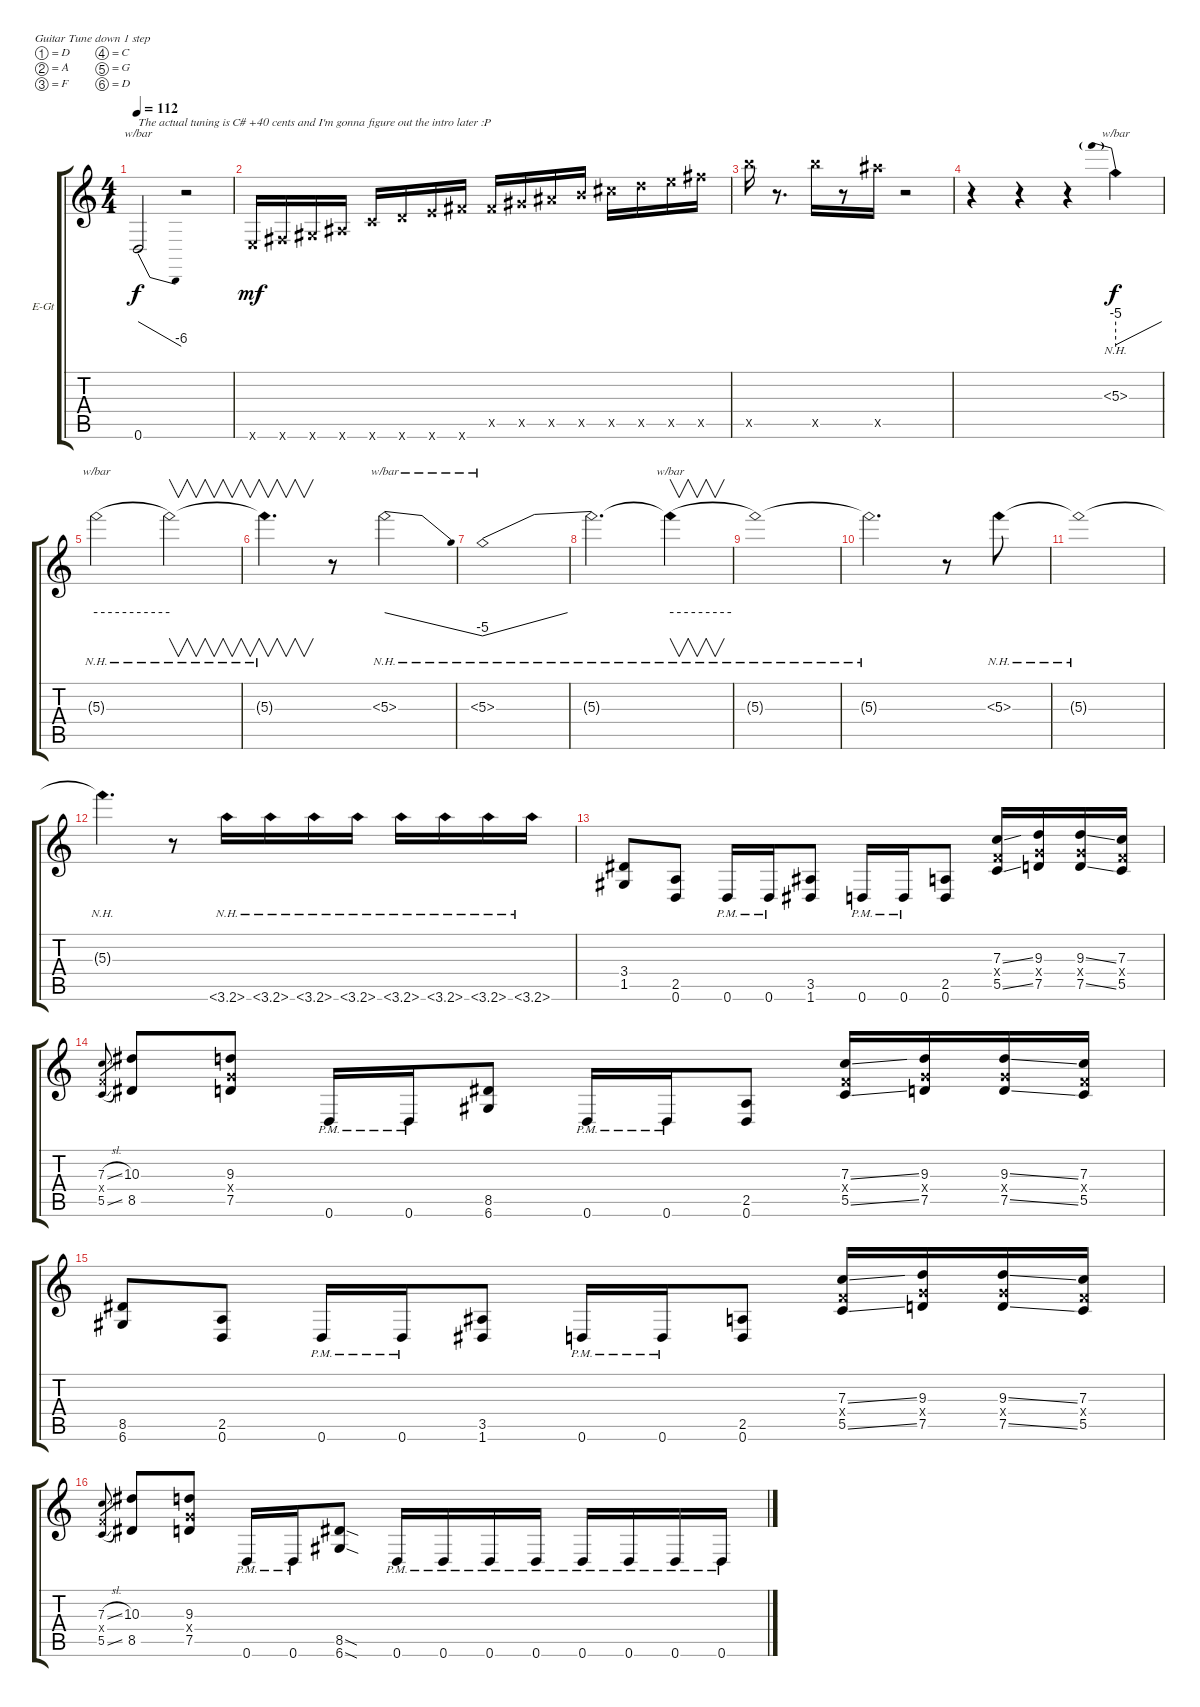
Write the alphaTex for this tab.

\bracketExtendMode groupsimilarinstruments
\firstSystemTrackNameOrientation horizontal
\otherSystemsTrackNameOrientation horizontal
\track ("Robb Flynn" "E-Gt") {instrument distortionguitar}
\staff {score tabs}
\tuning (D4 A3 F3 C3 G2 D2)
\ts (4 4)
\tempo 112
\clef g2
\ks c
0.6.2{tbe (dive default 0 0 42.6 -24) txt "The actual tuning is C# +40 cents and I'm gonna figure out the intro later :P" dy f instrument distortionguitar} r.2 |
2.6{x}.16{dy mf} 4.6{x}.16 6.6{x}.16 8.6{x}.16 10.6{x}.16 12.6{x}.16 14.6{x}.16 16.6{x}.16 11.5{x}.16 13.5{x}.16 15.5{x}.16 16.5{x}.16 18.5{x}.16 19.5{x}.16 21.5{x}.16 23.5{x}.16 |
28.5{x}.16 r.8{d} 28.5{x}.16 r.8 27.5{x}.16 r.2 |
r.4 r.4 r.4 5.3{nh}.4{tbe (predivedive default 0 -20 59.4 0) dy f} |
5.3{nh t}.2{tbe (hold default 0 0 60 0)} 5.3{nh t}.2{v} |
5.3{nh t}.4{v d} r.8 5.3{nh}.2{tbe (dive default 31.2 0 60 -20)} |
5.3{nh}.1{tbe (dive default 0 -20 29.4 0)} |
5.3{nh t}.2{d} 5.3{nh t}.4{v tbe (hold default 0 0 60 0)} |
5.3{nh t}.1 |
5.3{nh t}.2{d} r.8 5.3{nh}.8 |
5.3{nh t}.1 |
5.3{nh t}.4{d} r.8 3.6{nh}.16 3.6{nh}.16 3.6{nh}.16 3.6{nh}.16 3.6{nh}.16 3.6{nh}.16 3.6{nh}.16 3.6{nh}.16 |
(3.4 1.5).8 (2.5 0.6).8 0.6{pm}.16 0.6{pm}.16 (3.5 1.6).8 0.6{pm}.16 0.6{pm}.16 (2.5 0.6).8 (7.3{ss} 5.5{ss} 5.4{x}).16 (9.3 7.5 7.4{x}).16 (9.3{ss} 7.5{ss} 7.4{x}).16 (7.3 5.5 5.4{x}).16 |
(7.3{sl} 5.5{sl} 5.4{x}).8{gr} (10.3 8.5).8 (9.3 7.5 7.4{x}).8 0.6{pm}.16 0.6{pm}.16 (8.5 6.6).8 0.6{pm}.16 0.6{pm}.16 (2.5 0.6).8 (7.3{ss} 5.5{ss} 5.4{x}).16 (9.3 7.5 7.4{x}).16 (9.3{ss} 7.5{ss} 7.4{x}).16 (7.3 5.5 5.4{x}).16 |
(8.5 6.6).8 (2.5 0.6).8 0.6{pm}.16 0.6{pm}.16 (3.5 1.6).8 0.6{pm}.16 0.6{pm}.16 (2.5 0.6).8 (7.3{ss} 5.5{ss} 5.4{x}).16 (9.3 7.5 7.4{x}).16 (9.3{ss} 7.5{ss} 7.4{x}).16 (7.3 5.5 5.4{x}).16 |
(7.3{sl} 5.5{sl} 5.4{x}).8{gr} (10.3 8.5).8 (9.3 7.5 7.4{x}).8 0.6{pm}.16 0.6{pm}.16 (8.5{sod} 6.6{sod}).8 0.6{pm}.16 0.6{pm}.16 0.6{pm}.16 0.6{pm}.16 0.6{pm}.16 0.6{pm}.16 0.6{pm}.16 0.6{pm}.16
